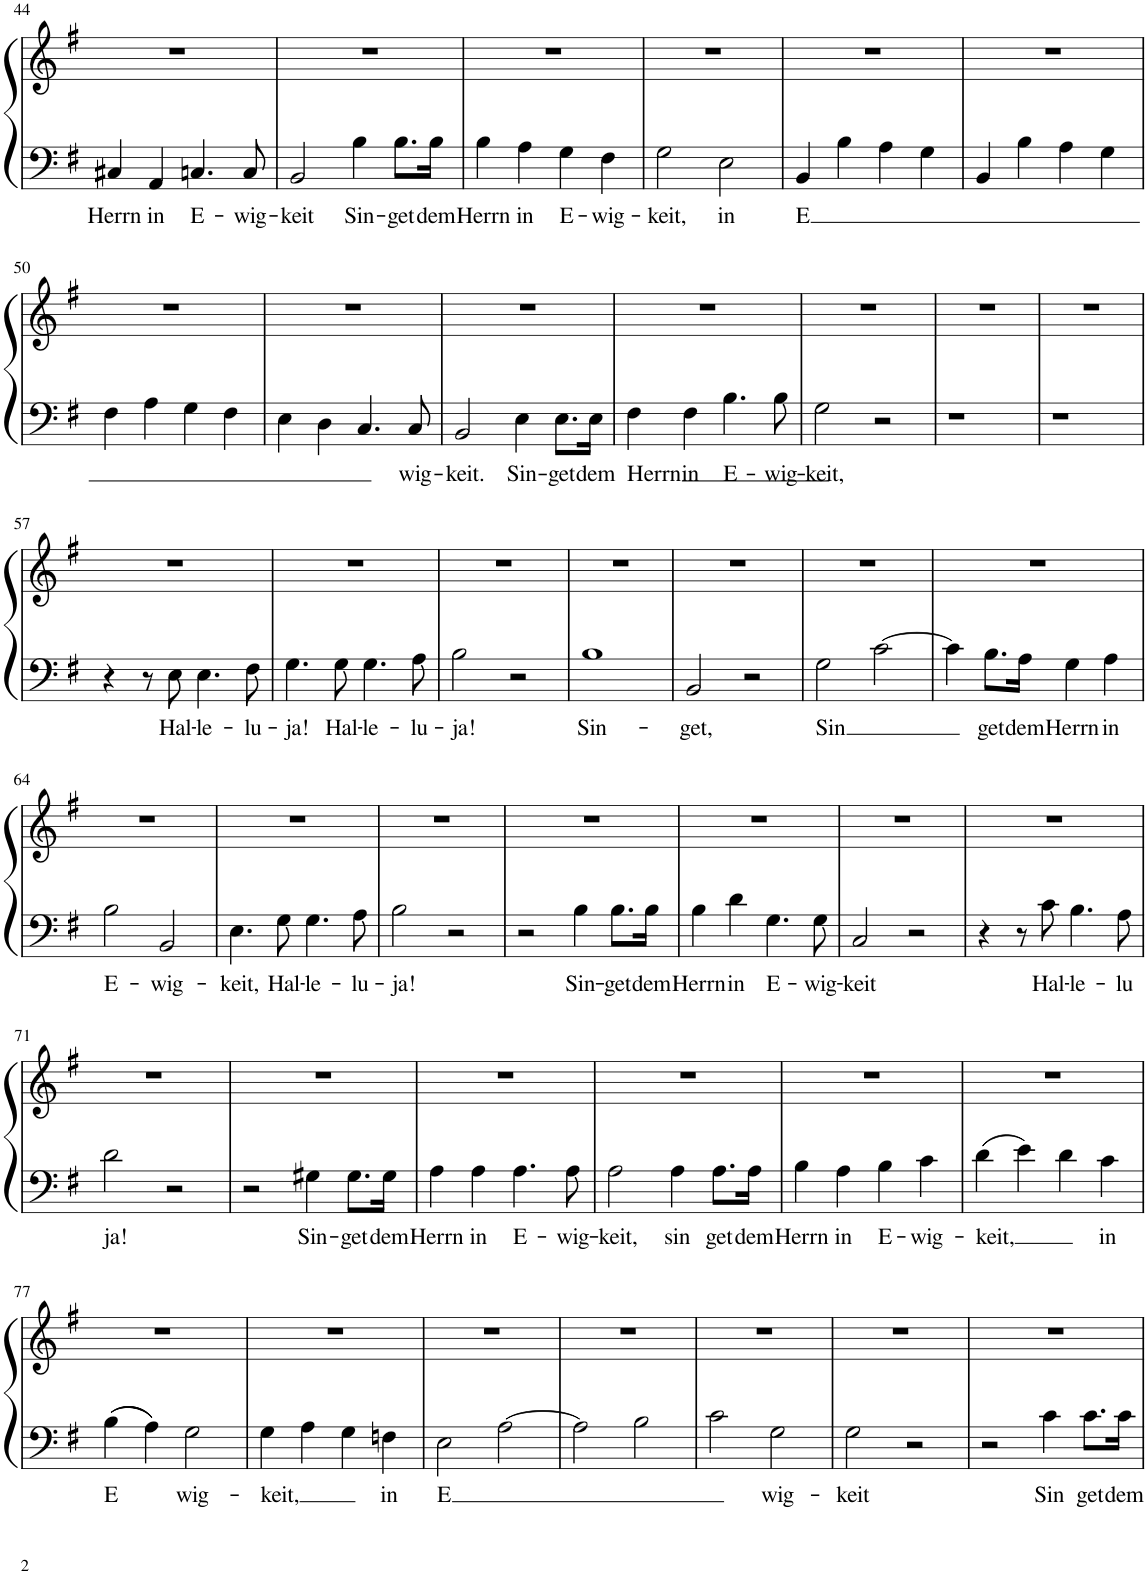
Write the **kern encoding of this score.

**kern	**text	**kern
*part1	*part1	*part1
*staff2	*staff2	*staff1
*I"Piano	*	*
*I'Pno.	*	*
!!LO:PB:g=z
*clefF4	*	*clefG2
*k[f#]	*	*k[f#]
*M2/2	*	*M2/2
*met(c|)	*	*met(c|)
=44	=44	=44
!	!LO:LY:b	!
4C#X/	Herrn	1r
!	!LO:LY:b	!
4AA/	in	.
!	!LO:LY:b	!
4.Cn/	E-	.
!	!LO:LY:b	!
8C/	-wig-	.
=45	=45	=45
!	!LO:LY:b	!
2BB/	-keit	1r
!	!LO:LY:b	!
4B\	Sin-	.
!	!LO:LY:b	!
8.B\L	-get	.
!	!LO:LY:b	!
16B\Jk	dem	.
=46	=46	=46
!	!LO:LY:b	!
4B\	Herrn	1r
!	!LO:LY:b	!
4A\	in	.
!	!LO:LY:b	!
4G\	E-	.
!	!LO:LY:b	!
4F#\	-wig-	.
=47	=47	=47
!	!LO:LY:b	!
2G\	-keit,	1r
!	!LO:LY:b	!
2E\	in	.
=48	=48	=48
!	!LO:LY:b	!
4BB/	E	1r
4B\	.	.
4A\	.	.
4G\	.	.
=49	=49	=49
4BB/	.	1r
4B\	.	.
4A\	.	.
4G\	.	.
!!LO:LB:g=z
=50	=50	=50
4F#\	.	1r
4A\	.	.
4G\	.	.
4F#\	.	.
=51	=51	=51
4E\	.	1r
4D\	.	.
4.C/	.	.
!	!LO:LY:b	!
8C/	wig-	.
=52	=52	=52
!	!LO:LY:b	!
2BB/	-keit.	1r
!	!LO:LY:b	!
4E\	Sin-	.
!	!LO:LY:b	!
8.E\L	-get	.
!	!LO:LY:b	!
16E\Jk	dem	.
=53	=53	=53
!	!LO:LY:b	!
4F#\	Herrn	1r
!	!LO:LY:b	!
4F#\	in	.
!	!LO:LY:b	!
4.B\	E-	.
!	!LO:LY:b	!
8B\	-wig-	.
=54	=54	=54
!	!LO:LY:b	!
2G\	-keit,	1r
2r	.	.
=55	=55	=55
1r	.	1r
=56	=56	=56
1r	.	1r
!!LO:LB:g=z
=57	=57	=57
4r	.	1r
8r	.	.
!	!LO:LY:b	!
8E\	Hal-	.
!	!LO:LY:b	!
4.E\	-le-	.
!	!LO:LY:b	!
8F#\	-lu-	.
=58	=58	=58
!	!LO:LY:b	!
4.G\	-ja!	1r
!	!LO:LY:b	!
8G\	Hal-	.
!	!LO:LY:b	!
4.G\	-le-	.
!	!LO:LY:b	!
8A\	-lu-	.
=59	=59	=59
!	!LO:LY:b	!
2B\	-ja!	1r
2r	.	.
=60	=60	=60
!	!LO:LY:b	!
1B	Sin-	1r
=61	=61	=61
!	!LO:LY:b	!
2BB/	-get,	1r
2r	.	.
=62	=62	=62
!	!LO:LY:b	!
2G\	-Sin	1r
[2c\	.	.
=63	=63	=63
4c\]	.	1r
!	!LO:LY:b	!
8.B\L	get	.
!	!LO:LY:b	!
16A\Jk	dem	.
!	!LO:LY:b	!
4G\	Herrn	.
!	!LO:LY:b	!
4A\	in	.
!!LO:LB:g=z
=64	=64	=64
!	!LO:LY:b	!
2B\	E-	1r
!	!LO:LY:b	!
2BB/	-wig-	.
=65	=65	=65
!	!LO:LY:b	!
4.E\	-keit,	1r
!	!LO:LY:b	!
8G\	Hal-	.
!	!LO:LY:b	!
4.G\	-le-	.
!	!LO:LY:b	!
8A\	-lu-	.
=66	=66	=66
!	!LO:LY:b	!
2B\	-ja!	1r
2r	.	.
=67	=67	=67
2r	.	1r
!	!LO:LY:b	!
4B\	Sin-	.
!	!LO:LY:b	!
8.B\L	-get	.
!	!LO:LY:b	!
16B\Jk	dem	.
=68	=68	=68
!	!LO:LY:b	!
4B\	Herrn	1r
!	!LO:LY:b	!
4d\	in	.
!	!LO:LY:b	!
4.G\	E-	.
!	!LO:LY:b	!
8G\	-wig-	.
=69	=69	=69
!	!LO:LY:b	!
2C/	-keit	1r
2r	.	.
=70	=70	=70
4r	.	1r
8r	.	.
!	!LO:LY:b	!
8c\	Hal-	.
!	!LO:LY:b	!
4.B\	-le-	.
!	!LO:LY:b	!
8A\	-lu	.
!!LO:LB:g=z
=71	=71	=71
!	!LO:LY:b	!
2d\	ja!	1r
2r	.	.
=72	=72	=72
2r	.	1r
!	!LO:LY:b	!
4G#X\	Sin-	.
!	!LO:LY:b	!
8.G#\L	-get	.
!	!LO:LY:b	!
16G#\Jk	dem	.
=73	=73	=73
!	!LO:LY:b	!
4A\	Herrn	1r
!	!LO:LY:b	!
4A\	in	.
!	!LO:LY:b	!
4.A\	E-	.
!	!LO:LY:b	!
8A\	-wig-	.
=74	=74	=74
!	!LO:LY:b	!
2A\	-keit,	1r
!	!LO:LY:b	!
4A\	sin	.
!	!LO:LY:b	!
8.A\L	get	.
!	!LO:LY:b	!
16A\Jk	dem	.
=75	=75	=75
!	!LO:LY:b	!
4B\	Herrn	1r
!	!LO:LY:b	!
4A\	in	.
!	!LO:LY:b	!
4B\	E-	.
!	!LO:LY:b	!
4c\	-wig-	.
=76	=76	=76
!	!LO:LY:b	!
4d\	-keit,	1r
4e\	.	.
4d\	.	.
!	!LO:LY:b	!
4c\	in	.
!!LO:LB:g=z
=77	=77	=77
!	!LO:LY:b	!
4B\	E	1r
4A\	.	.
!	!LO:LY:b	!
2G\	-wig-	.
=78	=78	=78
!	!LO:LY:b	!
4G\	-keit,	1r
4A\	.	.
4G\	.	.
!	!LO:LY:b	!
4Fn\	in	.
=79	=79	=79
!	!LO:LY:b	!
2E\	E	1r
[2A\	.	.
=80	=80	=80
2A\]	.	1r
2B\	.	.
=81	=81	=81
2c\	.	1r
!	!LO:LY:b	!
2G\	wig-	.
=82	=82	=82
!	!LO:LY:b	!
2G\	-keit	1r
2r	.	.
=83	=83	=83
2r	.	1r
!	!LO:LY:b	!
4c\	Sin	.
!	!LO:LY:b	!
8.c\L	get	.
!	!LO:LY:b	!
16c\Jk	dem	.
=	=	=
*-	*-	*-
